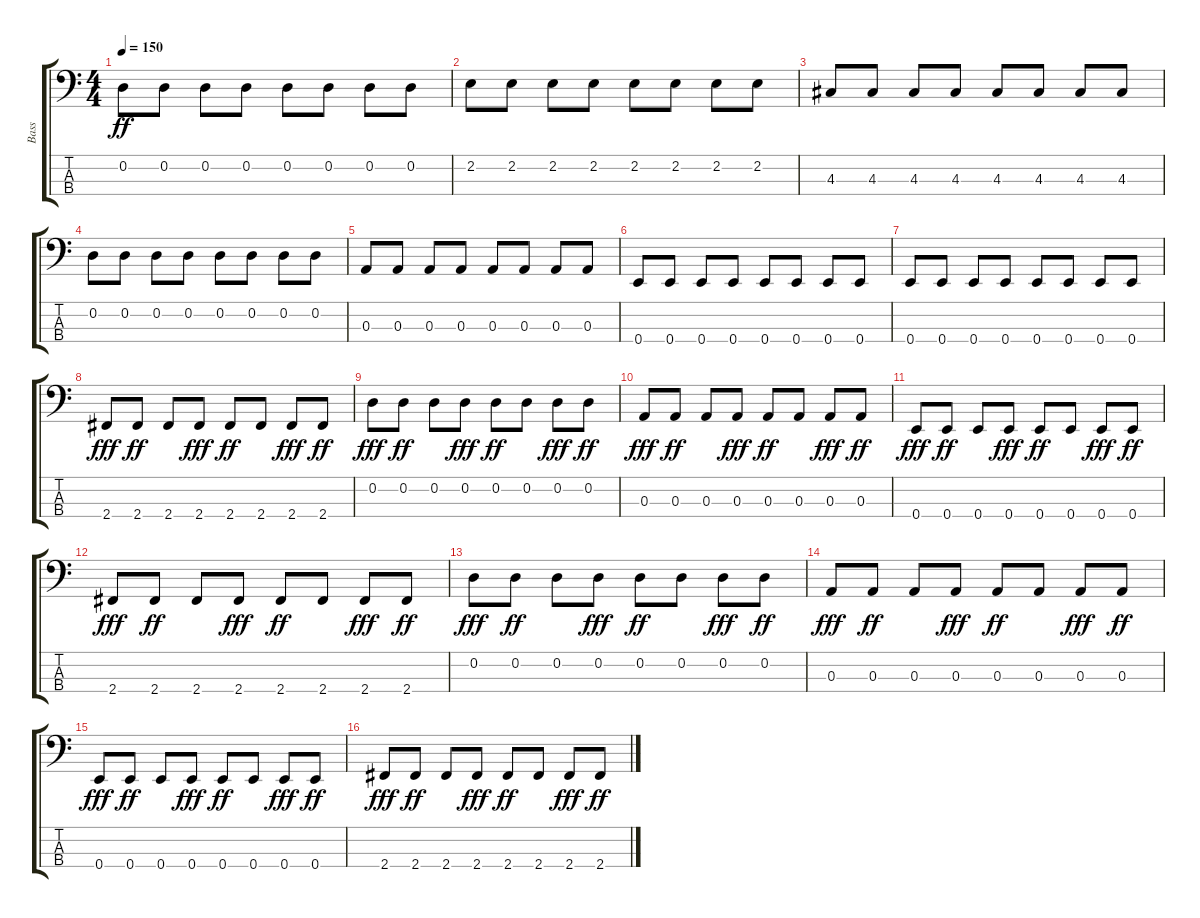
\track ("Bass" "Bass") {instrument electricbassfinger}
\staff {score tabs}
\tuning (G2 D2 A1 E1) {hide}
\ts (4 4)
\tempo 150
\clef f4
\ks c
0.2.8{dy ff} 0.2.8 0.2.8 0.2.8 0.2.8 0.2.8 0.2.8 0.2.8 |
2.2.8 2.2.8 2.2.8 2.2.8 2.2.8 2.2.8 2.2.8 2.2.8 |
4.3.8 4.3.8 4.3.8 4.3.8 4.3.8 4.3.8 4.3.8 4.3.8 |
0.2.8 0.2.8 0.2.8 0.2.8 0.2.8 0.2.8 0.2.8 0.2.8 |
0.3.8 0.3.8 0.3.8 0.3.8 0.3.8 0.3.8 0.3.8 0.3.8 |
0.4.8 0.4.8 0.4.8 0.4.8 0.4.8 0.4.8 0.4.8 0.4.8 |
0.4.8 0.4.8 0.4.8 0.4.8 0.4.8 0.4.8 0.4.8 0.4.8 |
2.4.8{dy fff} 2.4.8{dy ff} 2.4.8 2.4.8{dy fff} 2.4.8{dy ff} 2.4.8 2.4.8{dy fff} 2.4.8{dy ff} |
0.2.8{dy fff} 0.2.8{dy ff} 0.2.8 0.2.8{dy fff} 0.2.8{dy ff} 0.2.8 0.2.8{dy fff} 0.2.8{dy ff} |
0.3.8{dy fff} 0.3.8{dy ff} 0.3.8 0.3.8{dy fff} 0.3.8{dy ff} 0.3.8 0.3.8{dy fff} 0.3.8{dy ff} |
0.4.8{dy fff} 0.4.8{dy ff} 0.4.8 0.4.8{dy fff} 0.4.8{dy ff} 0.4.8 0.4.8{dy fff} 0.4.8{dy ff} |
2.4.8{dy fff} 2.4.8{dy ff} 2.4.8 2.4.8{dy fff} 2.4.8{dy ff} 2.4.8 2.4.8{dy fff} 2.4.8{dy ff} |
0.2.8{dy fff} 0.2.8{dy ff} 0.2.8 0.2.8{dy fff} 0.2.8{dy ff} 0.2.8 0.2.8{dy fff} 0.2.8{dy ff} |
0.3.8{dy fff} 0.3.8{dy ff} 0.3.8 0.3.8{dy fff} 0.3.8{dy ff} 0.3.8 0.3.8{dy fff} 0.3.8{dy ff} |
0.4.8{dy fff} 0.4.8{dy ff} 0.4.8 0.4.8{dy fff} 0.4.8{dy ff} 0.4.8 0.4.8{dy fff} 0.4.8{dy ff} |
2.4.8{dy fff} 2.4.8{dy ff} 2.4.8 2.4.8{dy fff} 2.4.8{dy ff} 2.4.8 2.4.8{dy fff} 2.4.8{dy ff}
